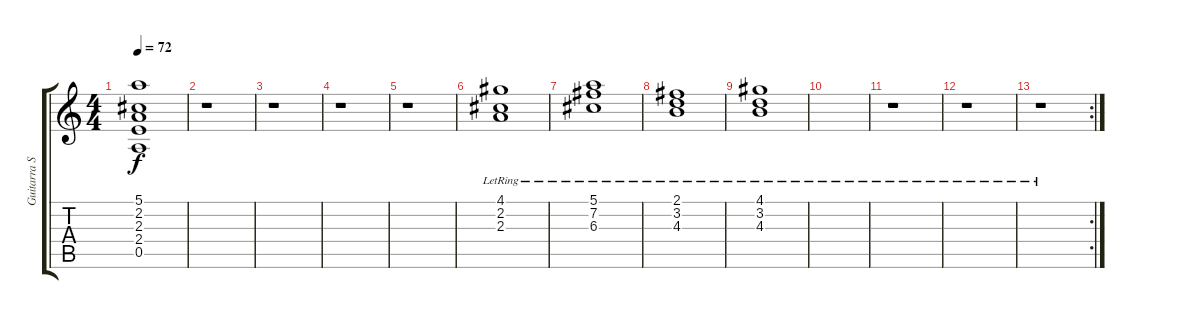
\track ("Guitarra Sem Distorção" "Guitarra S") {instrument electricguitarclean}
\staff {score tabs}
\tuning (E4 B3 G3 D3 A2 E2) {hide}
\ts (4 4)
\tempo 72
\clef g2
\ks c
(5.1{t} 2.2{t} 2.3{t} 2.4{t} 0.5{t}).1{dy f} |
r.1 |
r.1 |
r.1 |
r.1 |
(4.1{lr} 2.2{lr} 2.3).1 |
(5.1{lr} 7.2 6.3{lr}).1 |
(2.1{lr} 3.2 4.3{lr}).1 |
(4.1{lr} 3.2 4.3{lr}).1 |
|
r.1 |
r.1 |
\rc 2
r.1
